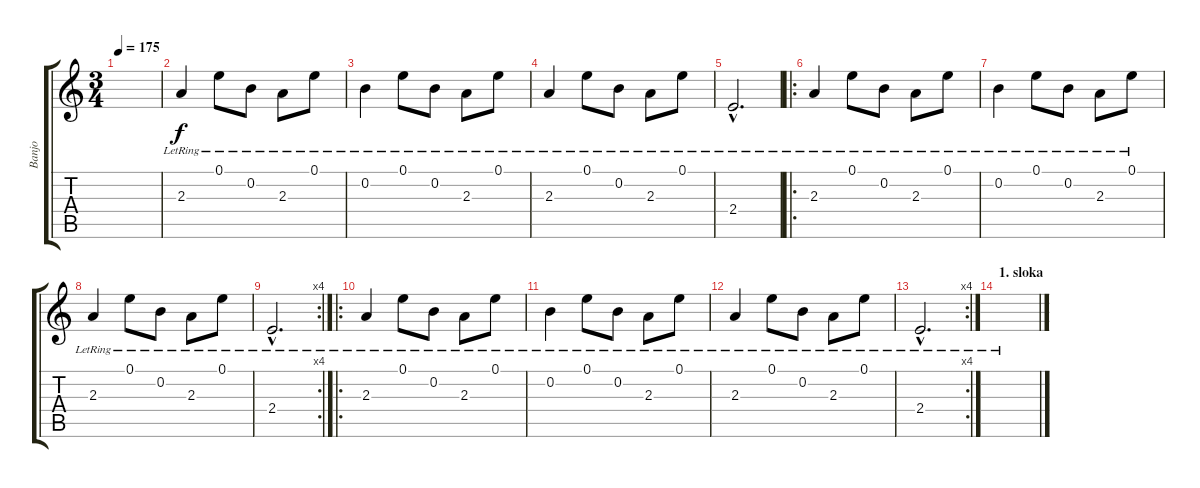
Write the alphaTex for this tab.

\track ("Banjo" "Banjo") {instrument banjo}
\staff {score tabs}
\tuning (E4 B3 G3 D3 A2 E2) {hide}
\displaytranspose 12
\ts (3 4)
\tempo 175
\clef g2
\ks c
|
2.3{lr}.4 0.1{lr}.8 0.2{lr}.8 2.3{lr}.8 0.1{lr}.8 |
0.2{lr}.4 0.1{lr}.8 0.2{lr}.8 2.3{lr}.8 0.1{lr}.8 |
2.3{lr}.4 0.1{lr}.8 0.2{lr}.8 2.3{lr}.8 0.1{lr}.8 |
2.4{hac lr}.2{d} |
\ro
2.3{lr}.4 0.1{lr}.8 0.2{lr}.8 2.3{lr}.8 0.1{lr}.8 |
0.2{lr}.4 0.1{lr}.8 0.2{lr}.8 2.3{lr}.8 0.1{lr}.8 |
2.3{lr}.4 0.1{lr}.8 0.2{lr}.8 2.3{lr}.8 0.1{lr}.8 |
\rc 4
2.4{hac lr}.2{d} |
\ro
2.3{lr}.4 0.1{lr}.8 0.2{lr}.8 2.3{lr}.8 0.1{lr}.8 |
0.2{lr}.4 0.1{lr}.8 0.2{lr}.8 2.3{lr}.8 0.1{lr}.8 |
2.3{lr}.4 0.1{lr}.8 0.2{lr}.8 2.3{lr}.8 0.1{lr}.8 |
\rc 4
2.4{hac lr}.2{d} |
\section ("" "1. sloka")
